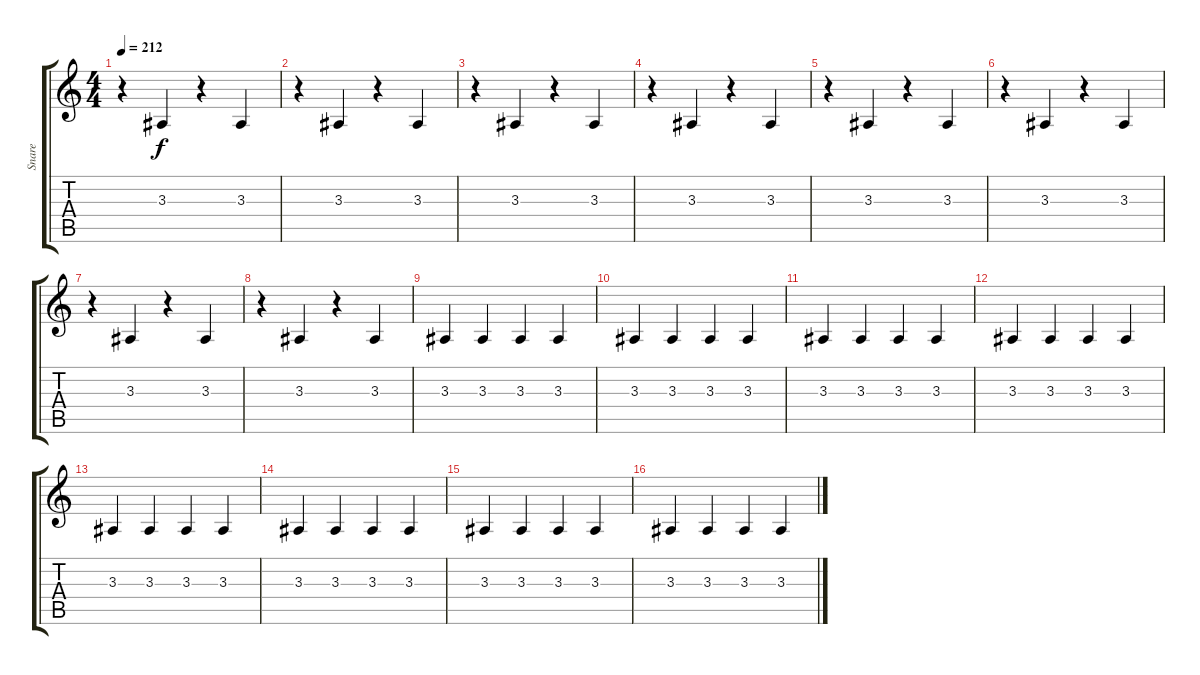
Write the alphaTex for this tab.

\track ("Snare" "Snare") {instrument timpani}
\staff {score tabs}
\tuning (E4 B3 G3 D3 A2 E2) {hide}
\ts (4 4)
\tempo 212
\clef g2
\ks c
r.4{dy f} 3.3.4 r.4 3.3.4 |
r.4 3.3.4 r.4 3.3.4 |
r.4 3.3.4 r.4 3.3.4 |
r.4 3.3.4 r.4 3.3.4 |
r.4 3.3.4 r.4 3.3.4 |
r.4 3.3.4 r.4 3.3.4 |
r.4 3.3.4 r.4 3.3.4 |
r.4 3.3.4 r.4 3.3.4 |
3.3.4 3.3.4 3.3.4 3.3.4 |
3.3.4 3.3.4 3.3.4 3.3.4 |
3.3.4 3.3.4 3.3.4 3.3.4 |
3.3.4 3.3.4 3.3.4 3.3.4 |
3.3.4 3.3.4 3.3.4 3.3.4 |
3.3.4 3.3.4 3.3.4 3.3.4 |
3.3.4 3.3.4 3.3.4 3.3.4 |
3.3.4 3.3.4 3.3.4 3.3.4
